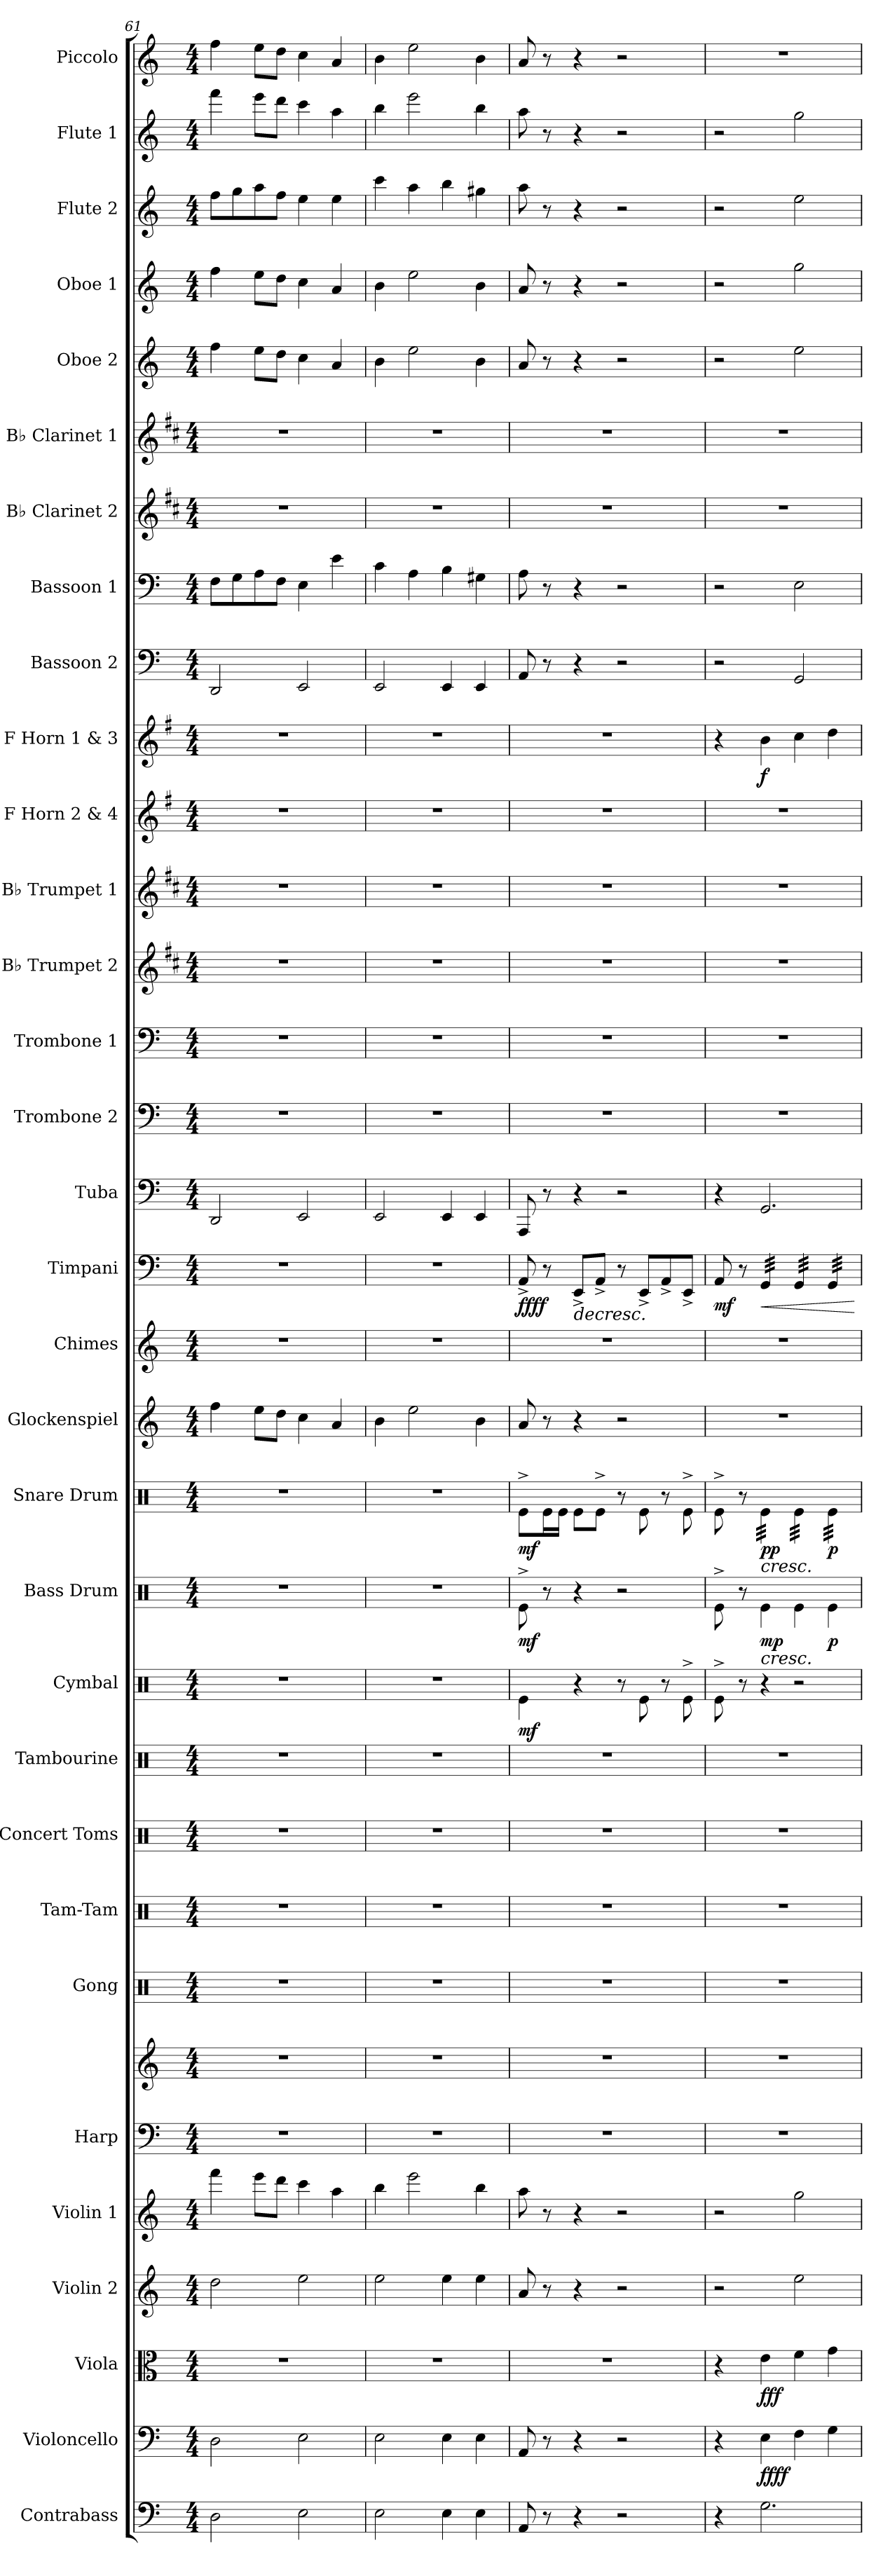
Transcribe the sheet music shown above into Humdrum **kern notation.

**kern	**kern	**dynam	**kern	**dynam	**kern	**kern	**kern	**kern	**kern	**kern	**kern	**kern	**kern	**dynam	**kern	**dynam	**kern	**dynam	**kern	**kern	**kern	**dynam	**kern	**kern	**kern	**kern	**kern	**kern	**kern	**dynam	**kern	**kern	**kern	**kern	**kern	**kern	**kern	**kern	**kern
*part32	*part31	*part31	*part30	*part30	*part29	*part28	*part27	*part27	*part26	*part25	*part24	*part23	*part22	*part22	*part21	*part21	*part20	*part20	*part19	*part18	*part17	*part17	*part16	*part15	*part14	*part13	*part12	*part11	*part10	*part10	*part9	*part8	*part7	*part6	*part5	*part4	*part3	*part2	*part1
*staff33	*staff32	*staff32	*staff31	*staff31	*staff30	*staff29	*staff28	*staff27	*staff26	*staff25	*staff24	*staff23	*staff22	*staff22	*staff21	*staff21	*staff20	*staff20	*staff19	*staff18	*staff17	*staff17	*staff16	*staff15	*staff14	*staff13	*staff12	*staff11	*staff10	*staff10	*staff9	*staff8	*staff7	*staff6	*staff5	*staff4	*staff3	*staff2	*staff1
*I"Contrabass	*I"Violoncello	*	*I"Viola	*	*I"Violin 2	*I"Violin 1	*I"Harp	*	*I"Gong	*I"Tam-Tam	*I"Concert Toms	*I"Tambourine	*I"Cymbal	*	*I"Bass Drum	*	*I"Snare Drum	*	*I"Glockenspiel	*I"Chimes	*I"Timpani	*	*I"Tuba	*I"Trombone 2	*I"Trombone 1	*I"B♭ Trumpet 2	*I"B♭ Trumpet 1	*I"F Horn 2 &amp; 4	*I"F Horn 1 &amp; 3	*	*I"Bassoon 2	*I"Bassoon 1	*I"B♭ Clarinet 2	*I"B♭ Clarinet 1	*I"Oboe 2	*I"Oboe 1	*I"Flute 2	*I"Flute 1	*I"Piccolo
*I'Cb.	*I'Vc.	*	*I'Vla.	*	*I'Vln. 2	*I'Vln. 1	*I'Hrp.	*	*I'Gong	*I'Tam	*I'C. Toms	*I'Tamb.	*I'Cym.	*	*I'B. Dr.	*	*I'Sn. Dr.	*	*I'Glock.	*I'Cme.	*I'Timp.	*	*I'Tba.	*I'Tbn. 2	*I'Tbn. 1	*I'B♭ Tpt. 2	*I'B♭ Tpt. 1	*I'F Hn. 2 4	*I'F Hn. 1 3	*	*I'Bsn. 2	*I'Bsn. 1	*I'B♭ Cl. 2	*I'B♭ Cl. 1	*I'Ob. 2	*I'Ob. 1	*I'Fl. 2	*I'Fl. 1	*I'Picc.
*clefF4	*clefF4	*	*clefC3	*	*clefG2	*clefG2	*clefF4	*clefG2	*clefX	*clefX	*clefX	*clefX	*clefX	*	*clefX	*	*clefX	*	*clefG2	*clefG2	*clefF4	*	*clefF4	*clefF4	*clefF4	*clefG2	*clefG2	*clefG2	*clefG2	*	*clefF4	*clefF4	*clefG2	*clefG2	*clefG2	*clefG2	*clefG2	*clefG2	*clefG2
*ITrd7c12	*	*	*	*	*	*	*	*	*	*	*	*	*	*	*	*	*	*	*ITrd-14c-24	*	*	*	*	*	*	*ITrd1c2	*ITrd1c2	*ITrd4c7	*ITrd4c7	*	*	*	*ITrd1c2	*ITrd1c2	*	*	*	*	*ITrd-7c-12
*k[]	*k[]	*	*k[]	*	*k[]	*k[]	*k[]	*k[]	*k[]	*k[]	*k[]	*k[]	*k[]	*	*k[]	*	*k[]	*	*k[]	*k[]	*k[]	*	*k[]	*k[]	*k[]	*k[]	*k[]	*k[]	*k[]	*	*k[]	*k[]	*k[]	*k[]	*k[]	*k[]	*k[]	*k[]	*k[]
*M4/4	*M4/4	*	*M4/4	*	*M4/4	*M4/4	*M4/4	*M4/4	*M4/4	*M4/4	*M4/4	*M4/4	*M4/4	*	*M4/4	*	*M4/4	*	*M4/4	*M4/4	*M4/4	*	*M4/4	*M4/4	*M4/4	*M4/4	*M4/4	*M4/4	*M4/4	*	*M4/4	*M4/4	*M4/4	*M4/4	*M4/4	*M4/4	*M4/4	*M4/4	*M4/4
=61	=61	=61	=61	=61	=61	=61	=61	=61	=61	=61	=61	=61	=61	=61	=61	=61	=61	=61	=61	=61	=61	=61	=61	=61	=61	=61	=61	=61	=61	=61	=61	=61	=61	=61	=61	=61	=61	=61	=61
2DD\	2D\	.	1r	.	2dd\	4fff\	1r	1r	1r	1r	1r	1r	1r	.	1r	.	1r	.	4ffff\	1r	1r	.	2DD/	1r	1r	1r	1r	1r	1r	.	2DD/	8F\L	1r	1r	4ff\	4ff\	8ff\L	4fff\	4fff\
.	.	.	.	.	.	.	.	.	.	.	.	.	.	.	.	.	.	.	.	.	.	.	.	.	.	.	.	.	.	.	.	8G\	.	.	.	.	8gg\	.	.
.	.	.	.	.	.	8eee\L	.	.	.	.	.	.	.	.	.	.	.	.	8eeee\L	.	.	.	.	.	.	.	.	.	.	.	.	8A\	.	.	8ee\L	8ee\L	8aa\	8eee\L	8eee\L
.	.	.	.	.	.	8ddd\J	.	.	.	.	.	.	.	.	.	.	.	.	8dddd\J	.	.	.	.	.	.	.	.	.	.	.	.	8F\J	.	.	8dd\J	8dd\J	8ff\J	8ddd\J	8ddd\J
2EE\	2E\	.	.	.	2ee\	4ccc\	.	.	.	.	.	.	.	.	.	.	.	.	4cccc\	.	.	.	2EE/	.	.	.	.	.	.	.	2EE/	4E\	.	.	4cc\	4cc\	4ee\	4ccc\	4ccc\
.	.	.	.	.	.	4aa\	.	.	.	.	.	.	.	.	.	.	.	.	4aaa/	.	.	.	.	.	.	.	.	.	.	.	.	4e\	.	.	4a/	4a/	4ee\	4aa\	4aa/
=62	=62	=62	=62	=62	=62	=62	=62	=62	=62	=62	=62	=62	=62	=62	=62	=62	=62	=62	=62	=62	=62	=62	=62	=62	=62	=62	=62	=62	=62	=62	=62	=62	=62	=62	=62	=62	=62	=62	=62
2EE\	2E\	.	1r	.	2ee\	4bb\	1r	1r	1r	1r	1r	1r	1r	.	1r	.	1r	.	4bbb\	1r	1r	.	2EE/	1r	1r	1r	1r	1r	1r	.	2EE/	4c\	1r	1r	4b\	4b\	4ccc\	4bb\	4bb\
.	.	.	.	.	.	2eee\	.	.	.	.	.	.	.	.	.	.	.	.	2eeee\	.	.	.	.	.	.	.	.	.	.	.	.	4A\	.	.	2ee\	2ee\	4aa\	2eee\	2eee\
4EE\	4E\	.	.	.	4ee\	.	.	.	.	.	.	.	.	.	.	.	.	.	.	.	.	.	4EE/	.	.	.	.	.	.	.	4EE/	4B\	.	.	.	.	4bb\	.	.
4EE\	4E\	.	.	.	4ee\	4bb\	.	.	.	.	.	.	.	.	.	.	.	.	4bbb\	.	.	.	4EE/	.	.	.	.	.	.	.	4EE/	4G#X\	.	.	4b\	4b\	4gg#X\	4bb\	4bb\
=63	=63	=63	=63	=63	=63	=63	=63	=63	=63	=63	=63	=63	=63	=63	=63	=63	=63	=63	=63	=63	=63	=63	=63	=63	=63	=63	=63	=63	=63	=63	=63	=63	=63	=63	=63	=63	=63	=63	=63
!	!	!	!	!	!	!	!	!	!	!	!	!	!	!LO:DY:b	!	!LO:DY:b	!	!LO:DY:b	!	!	!	!LO:DY:b	!	!	!	!	!	!	!	!	!	!	!	!	!	!	!	!	!
!	!	!	!	!	!	!	!	!	!	!	!	!	!	!	!	!	!	!	!	!	!	!LO:DY:n=1:b	!	!	!	!	!	!	!	!	!	!	!	!	!	!	!	!	!
8AAA/	8AA/	.	1r	.	8a/	8aa\	1r	1r	1r	1r	1r	1r	4Re\	mf	8Re^\	mf	8Re^\L	mf	8aaa/	1r	8AA^/	f fff	8AAA/	1r	1r	1r	1r	1r	1r	.	8AA/	8A\	1r	1r	8a/	8a/	8aa\	8aa\	8aa/
8r	8r	.	.	.	8r	8r	.	.	.	.	.	.	.	.	8r	.	16Re\L	.	8r	.	8r	.	8r	.	.	.	.	.	.	.	8r	8r	.	.	8r	8r	8r	8r	8r
.	.	.	.	.	.	.	.	.	.	.	.	.	.	.	.	.	16Re\JJ	.	.	.	.	.	.	.	.	.	.	.	.	.	.	.	.	.	.	.	.	.	.
!	!	!	!	!	!	!	!	!	!	!	!	!	!	!	!	!	!	!	!	!	!	!LO:HP:b	!	!	!	!	!	!	!	!	!	!	!	!	!	!	!	!	!
4r	4r	.	.	.	4r	4r	.	.	.	.	.	.	4r	.	4r	.	8Re\L	.	4r	.	8EE^/L	>	4r	.	.	.	.	.	.	.	4r	4r	.	.	4r	4r	4r	4r	4r
.	.	.	.	.	.	.	.	.	.	.	.	.	.	.	.	.	8Re^\J	.	.	.	8AA^/J	.	.	.	.	.	.	.	.	.	.	.	.	.	.	.	.	.	.
2r	2r	.	.	.	2r	2r	.	.	.	.	.	.	8r	.	2r	.	8r	.	2r	.	8r	.	2r	.	.	.	.	.	.	.	2r	2r	.	.	2r	2r	2r	2r	2r
.	.	.	.	.	.	.	.	.	.	.	.	.	8Re\	.	.	.	8Re\	.	.	.	8EE^/L	.	.	.	.	.	.	.	.	.	.	.	.	.	.	.	.	.	.
.	.	.	.	.	.	.	.	.	.	.	.	.	8r	.	.	.	8r	.	.	.	8AA^/	.	.	.	.	.	.	.	.	.	.	.	.	.	.	.	.	.	.
.	.	.	.	.	.	.	.	.	.	.	.	.	8Re^\	.	.	.	8Re^\	.	.	.	8EE^/J	.	.	.	.	.	.	.	.	.	.	.	.	.	.	.	.	.	.
=64	=64	=64	=64	=64	=64	=64	=64	=64	=64	=64	=64	=64	=64	=64	=64	=64	=64	=64	=64	=64	=64	=64	=64	=64	=64	=64	=64	=64	=64	=64	=64	=64	=64	=64	=64	=64	=64	=64	=64
!	!	!	!	!	!	!	!	!	!	!	!	!	!	!	!	!	!	!	!	!	!	!LO:DY:b	!	!	!	!	!	!	!	!	!	!	!	!	!	!	!	!	!
4r	4r	.	4r	.	2r	2r	1r	1r	1r	1r	1r	1r	8Re^\	.	8Re^\	.	8Re^\	.	1r	1r	8AA/	mf	4r	1r	1r	1r	1r	1r	4r	.	2r	2r	1r	1r	2r	2r	2r	2r	1r
.	.	.	.	.	.	.	.	.	.	.	.	.	8r	.	8r	.	8r	.	.	.	8r	]	.	.	.	.	.	.	.	.	.	.	.	.	.	.	.	.	.
!	!	!LO:DY:b	!	!	!	!	!	!	!	!	!	!	!	!	!	!LO:HP:b	!	!LO:HP:b	!	!	!	!LO:HP:b	!	!	!	!	!	!	!	!	!	!	!	!	!	!	!	!	!
!	!	!LO:DY:n=1:b	!	!LO:DY:b	!	!	!	!	!	!	!	!	!	!	!	!	!	!	!	!	!	!	!	!	!	!	!	!	!	!	!	!	!	!	!	!	!	!	!
!	!	!	!	!LO:DY:n=1:b	!	!	!	!	!	!	!	!	!	!	!	!LO:DY:n=1:b	!	!LO:DY:n=1:b	!	!	!	!	!	!	!	!	!	!	!	!LO:DY:b	!	!	!	!	!	!	!	!	!
*	*	*	*	*	*	*	*	*	*	*	*	*	*	*	*	*	*tremolo	*	*	*	*	*	*	*	*	*	*	*	*	*	*	*	*	*	*	*	*	*	*
*	*	*	*	*	*	*	*	*	*	*	*	*	*	*	*	*	*	*	*	*	*tremolo	*	*	*	*	*	*	*	*	*	*	*	*	*	*	*	*	*	*
2.GG\	4E\	f fff	4e\	f ff	.	.	.	.	.	.	.	.	4r	.	4Re\	< mp	32Re\LLL	< pp	.	.	32GG/LLL	<	2.GG/	.	.	.	.	.	4e\	f	.	.	.	.	.	.	.	.	.
.	.	.	.	.	.	.	.	.	.	.	.	.	.	.	.	.	32Re\	.	.	.	32GG/	.	.	.	.	.	.	.	.	.	.	.	.	.	.	.	.	.	.
.	.	.	.	.	.	.	.	.	.	.	.	.	.	.	.	.	32Re\	.	.	.	32GG/	.	.	.	.	.	.	.	.	.	.	.	.	.	.	.	.	.	.
.	.	.	.	.	.	.	.	.	.	.	.	.	.	.	.	.	32Re\	.	.	.	32GG/	.	.	.	.	.	.	.	.	.	.	.	.	.	.	.	.	.	.
.	.	.	.	.	.	.	.	.	.	.	.	.	.	.	.	.	32Re\	.	.	.	32GG/	.	.	.	.	.	.	.	.	.	.	.	.	.	.	.	.	.	.
.	.	.	.	.	.	.	.	.	.	.	.	.	.	.	.	.	32Re\	.	.	.	32GG/	.	.	.	.	.	.	.	.	.	.	.	.	.	.	.	.	.	.
.	.	.	.	.	.	.	.	.	.	.	.	.	.	.	.	.	32Re\	.	.	.	32GG/	.	.	.	.	.	.	.	.	.	.	.	.	.	.	.	.	.	.
.	.	.	.	.	.	.	.	.	.	.	.	.	.	.	.	.	32Re\JJJ	.	.	.	32GG/JJJ	.	.	.	.	.	.	.	.	.	.	.	.	.	.	.	.	.	.
.	4F\	.	4f\	.	2ee\	2gg\	.	.	.	.	.	.	2r	.	4Re\	.	32Re\LLL	.	.	.	32GG/LLL	.	.	.	.	.	.	.	4f\	.	2GG/	2E\	.	.	2ee\	2gg\	2ee\	2gg\	.
.	.	.	.	.	.	.	.	.	.	.	.	.	.	.	.	.	32Re\	.	.	.	32GG/	.	.	.	.	.	.	.	.	.	.	.	.	.	.	.	.	.	.
.	.	.	.	.	.	.	.	.	.	.	.	.	.	.	.	.	32Re\	.	.	.	32GG/	.	.	.	.	.	.	.	.	.	.	.	.	.	.	.	.	.	.
.	.	.	.	.	.	.	.	.	.	.	.	.	.	.	.	.	32Re\	.	.	.	32GG/	.	.	.	.	.	.	.	.	.	.	.	.	.	.	.	.	.	.
.	.	.	.	.	.	.	.	.	.	.	.	.	.	.	.	.	32Re\	.	.	.	32GG/	.	.	.	.	.	.	.	.	.	.	.	.	.	.	.	.	.	.
.	.	.	.	.	.	.	.	.	.	.	.	.	.	.	.	.	32Re\	.	.	.	32GG/	.	.	.	.	.	.	.	.	.	.	.	.	.	.	.	.	.	.
.	.	.	.	.	.	.	.	.	.	.	.	.	.	.	.	.	32Re\	.	.	.	32GG/	.	.	.	.	.	.	.	.	.	.	.	.	.	.	.	.	.	.
.	.	.	.	.	.	.	.	.	.	.	.	.	.	.	.	.	32Re\JJJ	.	.	.	32GG/JJJ	.	.	.	.	.	.	.	.	.	.	.	.	.	.	.	.	.	.
!	!	!	!	!	!	!	!	!	!	!	!	!	!	!	!	!LO:DY:n=2:b	!	!LO:DY:n=2:b	!	!	!	!	!	!	!	!	!	!	!	!	!	!	!	!	!	!	!	!	!
.	4G\	.	4g\	.	.	.	.	.	.	.	.	.	.	.	4Re\	p	32Re\LLL	p	.	.	32GG/LLL	.	.	.	.	.	.	.	4g\	.	.	.	.	.	.	.	.	.	.
.	.	.	.	.	.	.	.	.	.	.	.	.	.	.	.	.	32Re\	.	.	.	32GG/	.	.	.	.	.	.	.	.	.	.	.	.	.	.	.	.	.	.
.	.	.	.	.	.	.	.	.	.	.	.	.	.	.	.	.	32Re\	.	.	.	32GG/	.	.	.	.	.	.	.	.	.	.	.	.	.	.	.	.	.	.
.	.	.	.	.	.	.	.	.	.	.	.	.	.	.	.	.	32Re\	.	.	.	32GG/	.	.	.	.	.	.	.	.	.	.	.	.	.	.	.	.	.	.
.	.	.	.	.	.	.	.	.	.	.	.	.	.	.	.	.	32Re\	.	.	.	32GG/	.	.	.	.	.	.	.	.	.	.	.	.	.	.	.	.	.	.
.	.	.	.	.	.	.	.	.	.	.	.	.	.	.	.	.	32Re\	.	.	.	32GG/	.	.	.	.	.	.	.	.	.	.	.	.	.	.	.	.	.	.
.	.	.	.	.	.	.	.	.	.	.	.	.	.	.	.	.	32Re\	.	.	.	32GG/	.	.	.	.	.	.	.	.	.	.	.	.	.	.	.	.	.	.
.	.	.	.	.	.	.	.	.	.	.	.	.	.	.	.	.	32Re\JJJ	.	.	.	32GG/JJJ	.	.	.	.	.	.	.	.	.	.	.	.	.	.	.	.	.	.
*	*	*	*	*	*	*	*	*	*	*	*	*	*	*	*	*	*	*	*	*	*Xtremolo	*	*	*	*	*	*	*	*	*	*	*	*	*	*	*	*	*	*
*	*	*	*	*	*	*	*	*	*	*	*	*	*	*	*	*	*Xtremolo	*	*	*	*	*	*	*	*	*	*	*	*	*	*	*	*	*	*	*	*	*	*
.	.	.	.	.	.	.	.	.	.	.	.	.	.	.	.	[	.	[	.	.	.	[	.	.	.	.	.	.	.	.	.	.	.	.	.	.	.	.	.
=	=	=	=	=	=	=	=	=	=	=	=	=	=	=	=	=	=	=	=	=	=	=	=	=	=	=	=	=	=	=	=	=	=	=	=	=	=	=	=
*-	*-	*-	*-	*-	*-	*-	*-	*-	*-	*-	*-	*-	*-	*-	*-	*-	*-	*-	*-	*-	*-	*-	*-	*-	*-	*-	*-	*-	*-	*-	*-	*-	*-	*-	*-	*-	*-	*-	*-
